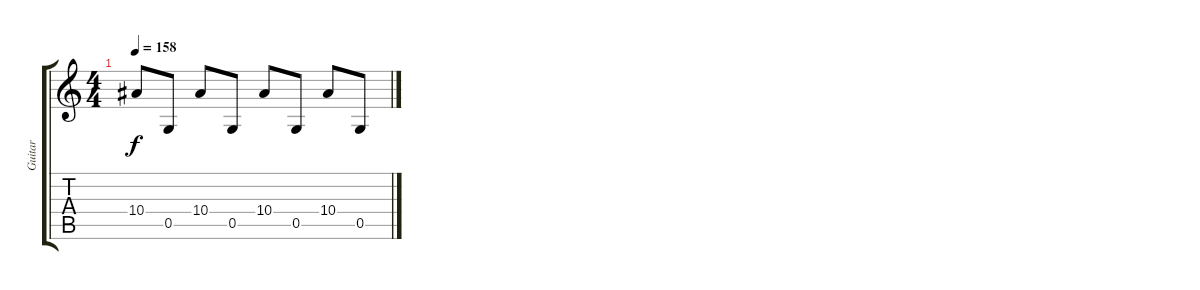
\track ("Guitar" "Guitar") {instrument distortionguitar}
\staff {score tabs}
\tuning (D4 A3 F3 C3 G2 C2) {hide}
\ts (4 4)
\tempo 158
\clef g2
\ks c
10.4.8{dy f} 0.5.8 10.4.8 0.5.8 10.4.8 0.5.8 10.4.8 0.5.8
